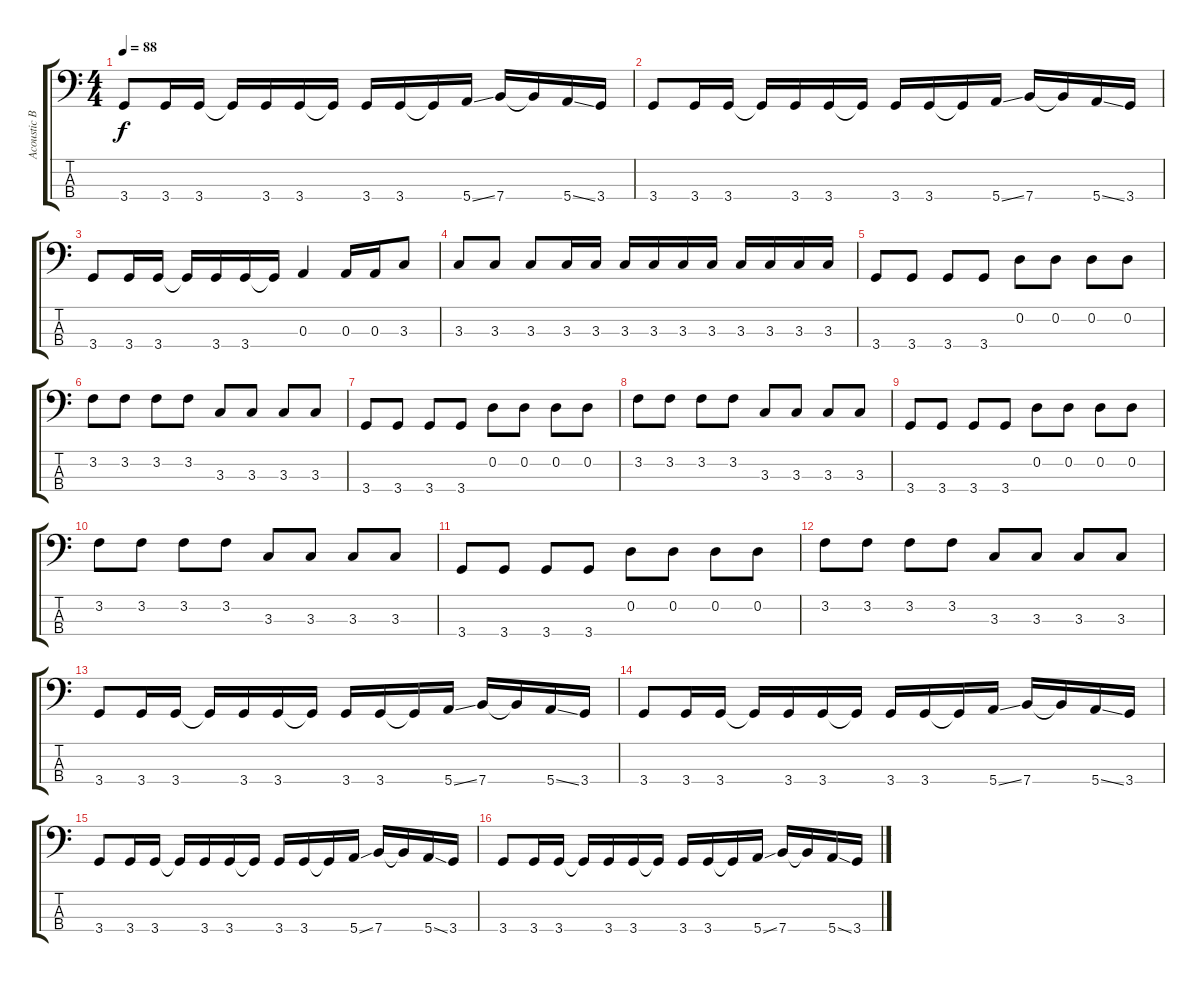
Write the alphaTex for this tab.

\track ("Acoustic Bass" "Acoustic B") {instrument acousticbass}
\staff {score tabs}
\tuning (G2 D2 A1 E1) {hide}
\ts (4 4)
\tempo 88
\clef f4
\ks c
3.4.8{dy f} 3.4.16 3.4.16 3.4{t}.16 3.4.16 3.4.16 3.4{t}.16 3.4.16 3.4.16 3.4{t}.16 5.4{ss}.16 7.4.16 7.4{t}.16 5.4{ss}.16 3.4.16 |
3.4.8 3.4.16 3.4.16 3.4{t}.16 3.4.16 3.4.16 3.4{t}.16 3.4.16 3.4.16 3.4{t}.16 5.4{ss}.16 7.4.16 7.4{t}.16 5.4{ss}.16 3.4.16 |
3.4.8 3.4.16 3.4.16 3.4{t}.16 3.4.16 3.4.16 3.4{t}.16 0.3.4 0.3.16 0.3.16 3.3.8 |
3.3.8 3.3.8 3.3.8 3.3.16 3.3.16 3.3.16 3.3.16 3.3.16 3.3.16 3.3.16 3.3.16 3.3.16 3.3.16 |
3.4.8 3.4.8 3.4.8 3.4.8 0.2.8 0.2.8 0.2.8 0.2.8 |
3.2.8 3.2.8 3.2.8 3.2.8 3.3.8 3.3.8 3.3.8 3.3.8 |
3.4.8 3.4.8 3.4.8 3.4.8 0.2.8 0.2.8 0.2.8 0.2.8 |
3.2.8 3.2.8 3.2.8 3.2.8 3.3.8 3.3.8 3.3.8 3.3.8 |
3.4.8 3.4.8 3.4.8 3.4.8 0.2.8 0.2.8 0.2.8 0.2.8 |
3.2.8 3.2.8 3.2.8 3.2.8 3.3.8 3.3.8 3.3.8 3.3.8 |
3.4.8 3.4.8 3.4.8 3.4.8 0.2.8 0.2.8 0.2.8 0.2.8 |
3.2.8 3.2.8 3.2.8 3.2.8 3.3.8 3.3.8 3.3.8 3.3.8 |
3.4.8 3.4.16 3.4.16 3.4{t}.16 3.4.16 3.4.16 3.4{t}.16 3.4.16 3.4.16 3.4{t}.16 5.4{ss}.16 7.4.16 7.4{t}.16 5.4{ss}.16 3.4.16 |
3.4.8 3.4.16 3.4.16 3.4{t}.16 3.4.16 3.4.16 3.4{t}.16 3.4.16 3.4.16 3.4{t}.16 5.4{ss}.16 7.4.16 7.4{t}.16 5.4{ss}.16 3.4.16 |
3.4.8 3.4.16 3.4.16 3.4{t}.16 3.4.16 3.4.16 3.4{t}.16 3.4.16 3.4.16 3.4{t}.16 5.4{ss}.16 7.4.16 7.4{t}.16 5.4{ss}.16 3.4.16 |
3.4.8 3.4.16 3.4.16 3.4{t}.16 3.4.16 3.4.16 3.4{t}.16 3.4.16 3.4.16 3.4{t}.16 5.4{ss}.16 7.4.16 7.4{t}.16 5.4{ss}.16 3.4.16
